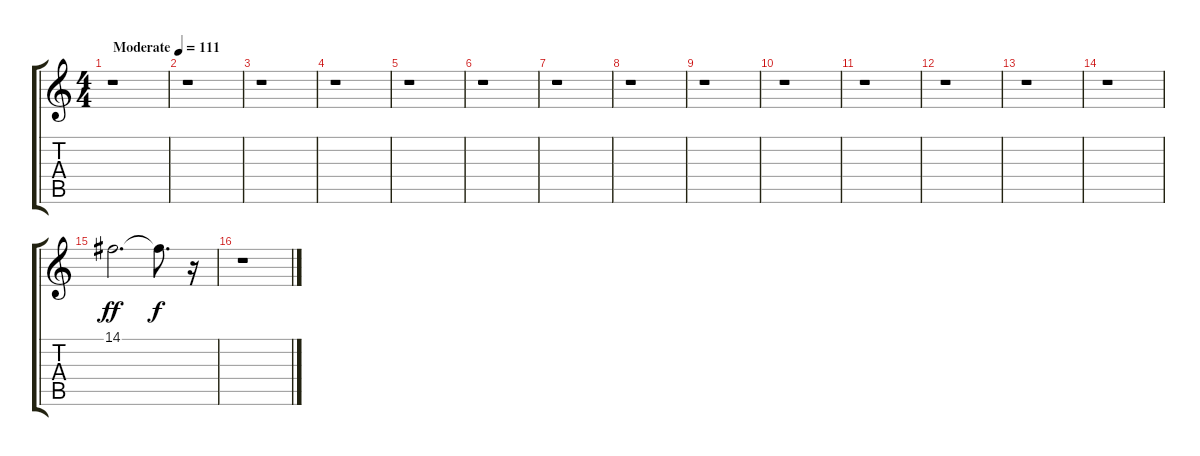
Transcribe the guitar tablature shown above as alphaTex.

\track "" {instrument synthstrings1}
\staff {score tabs}
\tuning (E4 B3 G3 D3 A2 E2) {hide}
\ts (4 4)
\tempo (111 "Moderate")
\clef g2
\ks c
r.1{dy ff instrument synthstrings1} |
r.1 |
r.1 |
r.1 |
r.1 |
r.1 |
r.1 |
r.1 |
r.1 |
r.1 |
r.1 |
r.1 |
r.1 |
r.1 |
14.1.2{d} 14.1{t}.8{d dy f} r.16 |
r.1
